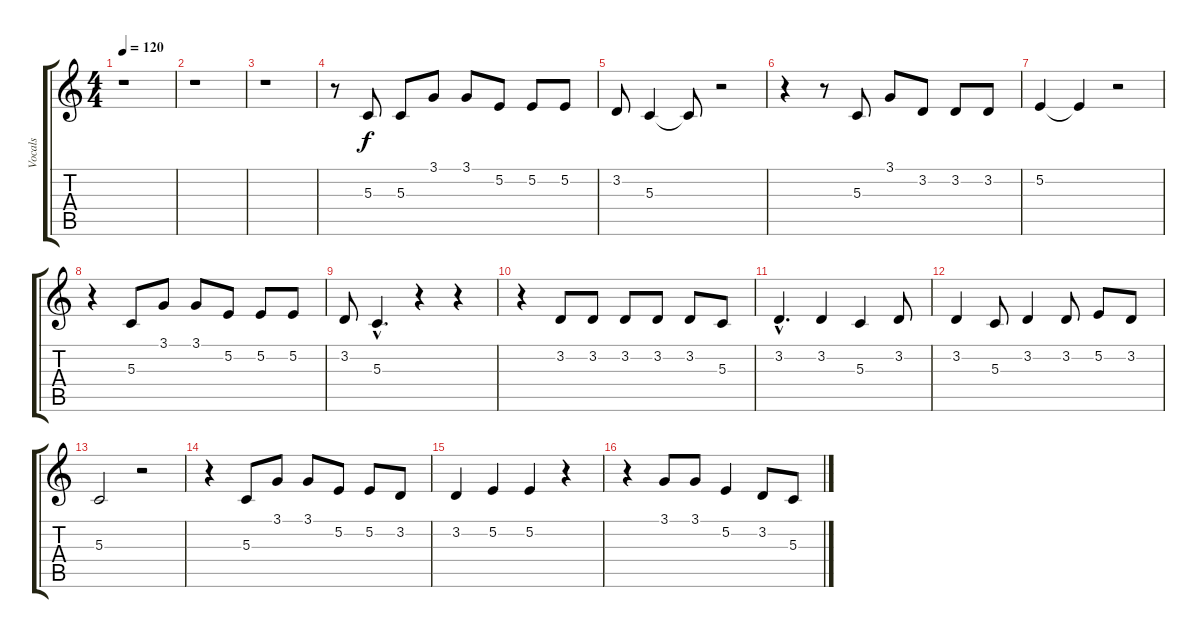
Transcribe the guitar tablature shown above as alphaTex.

\track ("Vocals" "Vocals") {instrument altosax}
\staff {score tabs}
\tuning (E4 B3 G3 D3 A2 E2) {hide}
\ts (4 4)
\tempo 120
\clef g2
\ks c
r.1{dy f instrument altosax} |
r.1 |
r.1 |
r.8 5.3.8 5.3.8 3.1.8 3.1.8 5.2.8 5.2.8 5.2.8 |
3.2.8 5.3.4 5.3{t}.8 r.2 |
r.4 r.8 5.3.8 3.1.8 3.2.8 3.2.8 3.2.8 |
5.2.4 5.2{t}.4 r.2 |
r.4 5.3.8 3.1.8 3.1.8 5.2.8 5.2.8 5.2.8 |
3.2.8 5.3{hac}.4{d} r.4 r.4 |
r.4 3.2.8 3.2.8 3.2.8 3.2.8 3.2.8 5.3.8 |
3.2{hac}.4{d} 3.2.4 5.3.4 3.2.8 |
3.2.4 5.3.8 3.2.4 3.2.8 5.2.8 3.2.8 |
5.3.2 r.2 |
r.4 5.3.8 3.1.8 3.1.8 5.2.8 5.2.8 3.2.8 |
3.2.4 5.2.4 5.2.4 r.4 |
r.4 3.1.8 3.1.8 5.2.4 3.2.8 5.3.8
